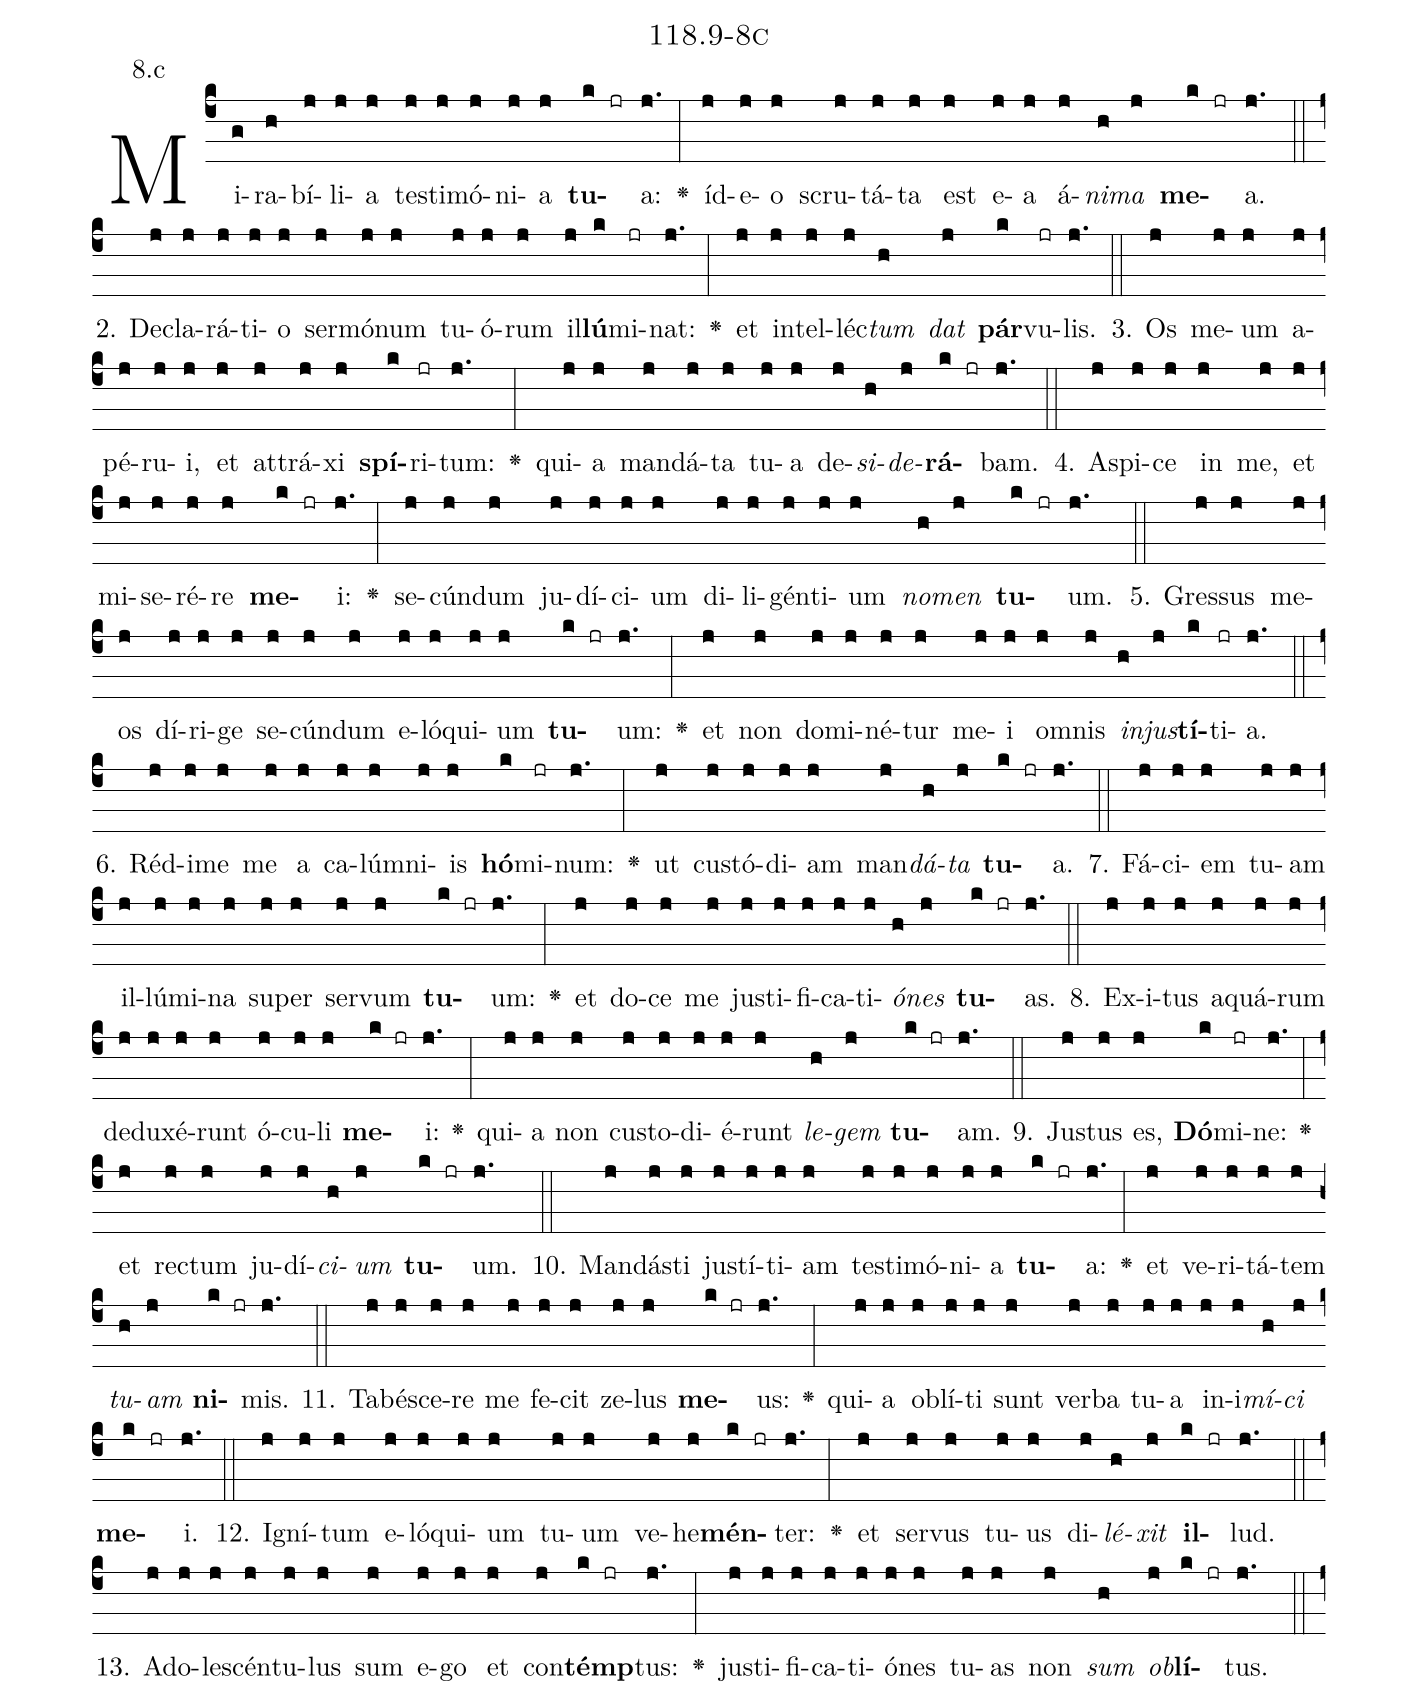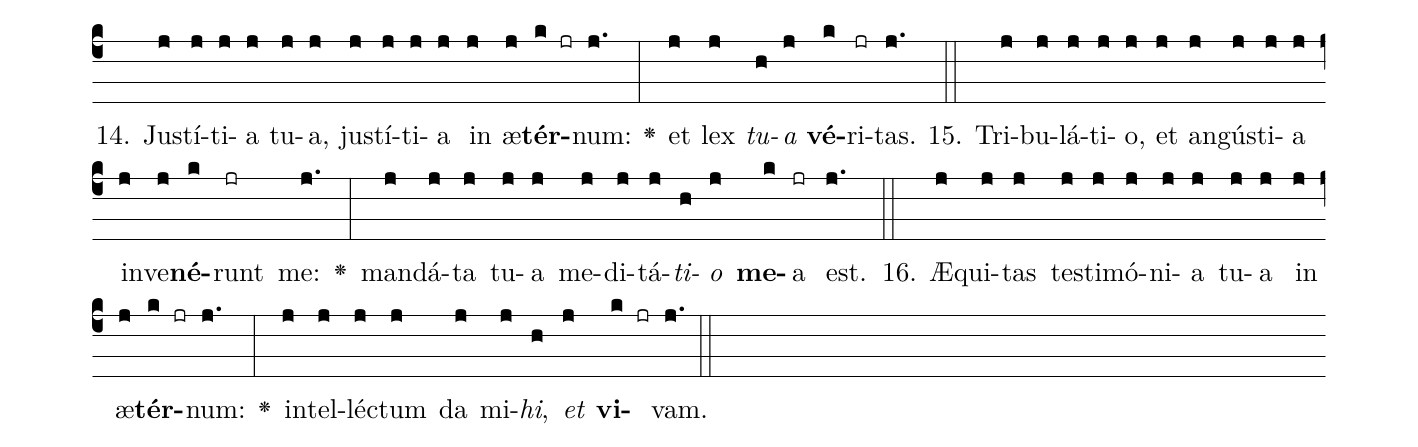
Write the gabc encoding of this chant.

name: 118.9-8c;
annotation: 8.c;
%%
(c4)Mi(g)ra(h)bí(j)li(j)a(j) tes(j)ti(j)mó(j)ni(j)a(j) <b>tu</b>(k jr)a:(j.) <v>\greheightstar</v>(:) íd(j)e(j)o(j) scru(j)tá(j)ta(j) est(j) e(j)a(j) á(j)<i>ni</i>(h)<i>ma</i>(j) <b>me</b>(k jr)a.(j.) (::)
2. De(j)cla(j)rá(j)ti(j)o(j) ser(j)mó(j)num(j) tu(j)ó(j)rum(j) il(j)<b>lú</b>(k)mi(jr)nat:(j.) <v>\greheightstar</v>(:) et(j) in(j)tel(j)léc(j)<i>tum</i>(h) <i>dat</i>(j) <b>pár</b>(k)vu(jr)lis.(j.) (::)
3. Os(j) me(j)um(j) a(j)pé(j)ru(j)i,(j) et(j) at(j)trá(j)xi(j) <b>spí</b>(k)ri(jr)tum:(j.) <v>\greheightstar</v>(:) qui(j)a(j) man(j)dá(j)ta(j) tu(j)a(j) de(j)<i>si</i>(h)<i>de</i>(j)<b>rá</b>(k jr)bam.(j.) (::)
4. A(j)spi(j)ce(j) in(j) me,(j) et(j) mi(j)se(j)ré(j)re(j) <b>me</b>(k jr)i:(j.) <v>\greheightstar</v>(:) se(j)cún(j)dum(j) ju(j)dí(j)ci(j)um(j) di(j)li(j)gén(j)ti(j)um(j) <i>no</i>(h)<i>men</i>(j) <b>tu</b>(k jr)um.(j.) (::)
5. Gres(j)sus(j) me(j)os(j) dí(j)ri(j)ge(j) se(j)cún(j)dum(j) e(j)ló(j)qui(j)um(j) <b>tu</b>(k jr)um:(j.) <v>\greheightstar</v>(:) et(j) non(j) do(j)mi(j)né(j)tur(j) me(j)i(j) om(j)nis(j) <i>in</i>(h)<i>jus</i>(j)<b>tí</b>(k)ti(jr)a.(j.) (::)
6. Réd(j)i(j)me(j) me(j) a(j) ca(j)lúm(j)ni(j)is(j) <b>hó</b>(k)mi(jr)num:(j.) <v>\greheightstar</v>(:) ut(j) cus(j)tó(j)di(j)am(j) man(j)<i>dá</i>(h)<i>ta</i>(j) <b>tu</b>(k jr)a.(j.) (::)
7. Fá(j)ci(j)em(j) tu(j)am(j) il(j)lú(j)mi(j)na(j) su(j)per(j) ser(j)vum(j) <b>tu</b>(k jr)um:(j.) <v>\greheightstar</v>(:) et(j) do(j)ce(j) me(j) jus(j)ti(j)fi(j)ca(j)ti(j)<i>ó</i>(h)<i>nes</i>(j) <b>tu</b>(k jr)as.(j.) (::)
8. Ex(j)i(j)tus(j) a(j)quá(j)rum(j) de(j)du(j)xé(j)runt(j) ó(j)cu(j)li(j) <b>me</b>(k jr)i:(j.) <v>\greheightstar</v>(:) qui(j)a(j) non(j) cus(j)to(j)di(j)é(j)runt(j) <i>le</i>(h)<i>gem</i>(j) <b>tu</b>(k jr)am.(j.) (::)
9. Jus(j)tus(j) es,(j) <b>Dó</b>(k)mi(jr)ne:(j.) <v>\greheightstar</v>(:) et(j) rec(j)tum(j) ju(j)dí(j)<i>ci</i>(h)<i>um</i>(j) <b>tu</b>(k jr)um.(j.) (::)
10. Man(j)dás(j)ti(j) jus(j)tí(j)ti(j)am(j) tes(j)ti(j)mó(j)ni(j)a(j) <b>tu</b>(k jr)a:(j.) <v>\greheightstar</v>(:) et(j) ve(j)ri(j)tá(j)tem(j) <i>tu</i>(h)<i>am</i>(j) <b>ni</b>(k jr)mis.(j.) (::)
11. Ta(j)bé(j)sce(j)re(j) me(j) fe(j)cit(j) ze(j)lus(j) <b>me</b>(k jr)us:(j.) <v>\greheightstar</v>(:) qui(j)a(j) ob(j)lí(j)ti(j) sunt(j) ver(j)ba(j) tu(j)a(j) in(j)i(j)<i>mí</i>(h)<i>ci</i>(j) <b>me</b>(k jr)i.(j.) (::)
12. I(j)gní(j)tum(j) e(j)ló(j)qui(j)um(j) tu(j)um(j) ve(j)he(j)<b>mén</b>(k jr)ter:(j.) <v>\greheightstar</v>(:) et(j) ser(j)vus(j) tu(j)us(j) di(j)<i>lé</i>(h)<i>xit</i>(j) <b>il</b>(k jr)lud.(j.) (::)
13. Ad(j)o(j)le(j)scén(j)tu(j)lus(j) sum(j) e(j)go(j) et(j) con(j)<b>témp</b>(k jr)tus:(j.) <v>\greheightstar</v>(:) jus(j)ti(j)fi(j)ca(j)ti(j)ó(j)nes(j) tu(j)as(j) non(j) <i>sum</i>(h) <i>ob</i>(j)<b>lí</b>(k jr)tus.(j.) (::)
14. Jus(j)tí(j)ti(j)a(j) tu(j)a,(j) jus(j)tí(j)ti(j)a(j) in(j) æ(j)<b>tér</b>(k jr)num:(j.) <v>\greheightstar</v>(:) et(j) lex(j) <i>tu</i>(h)<i>a</i>(j) <b>vé</b>(k)ri(jr)tas.(j.) (::)
15. Tri(j)bu(j)lá(j)ti(j)o,(j) et(j) an(j)gús(j)ti(j)a(j) in(j)ve(j)<b>né</b>(k)runt(jr) me:(j.) <v>\greheightstar</v>(:) man(j)dá(j)ta(j) tu(j)a(j) me(j)di(j)tá(j)<i>ti</i>(h)<i>o</i>(j) <b>me</b>(k)a(jr) est.(j.) (::)
16. Æ(j)qui(j)tas(j) tes(j)ti(j)mó(j)ni(j)a(j) tu(j)a(j) in(j) æ(j)<b>tér</b>(k jr)num:(j.) <v>\greheightstar</v>(:) in(j)tel(j)léc(j)tum(j) da(j) mi(j)<i>hi</i>,(h) <i>et</i>(j) <b>vi</b>(k jr)vam.(j.) (::)
